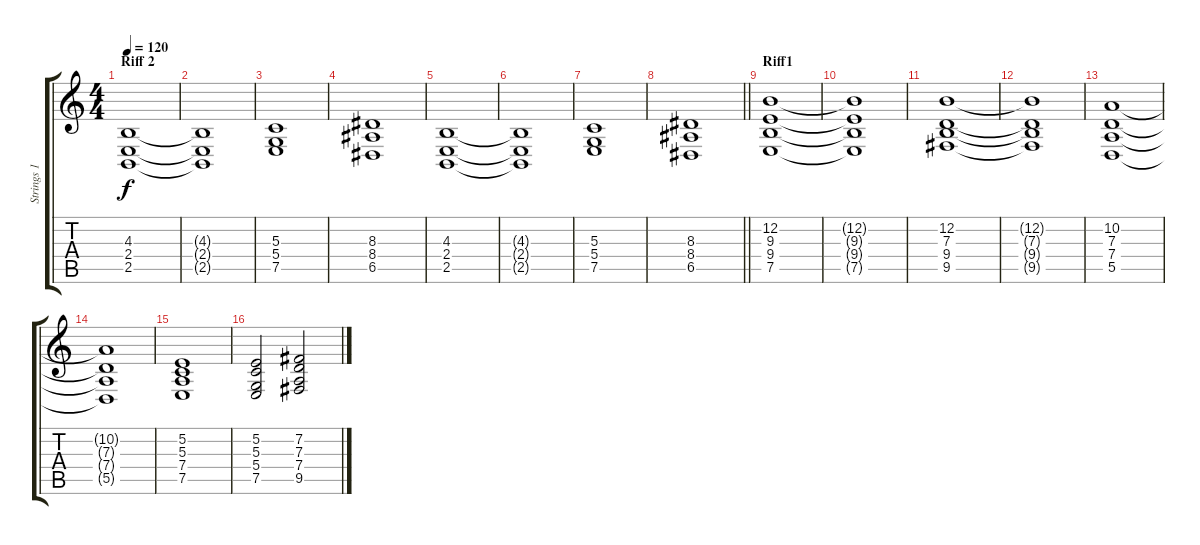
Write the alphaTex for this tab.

\track ("Strings 1" "Strings 1") {instrument pad2warm}
\staff {score tabs}
\tuning (E4 B3 G3 D3 A2 E2) {hide}
\ts (4 4)
\section ("" "Riff 2")
\tempo 120
\clef g2
\ks c
(4.3 2.4 2.5).1{dy f volume 6 instrument pad2warm} |
(4.3{t} 2.4{t} 2.5{t}).1 |
(5.3 5.4 7.5).1 |
(8.3 8.4 6.5).1 |
(4.3 2.4 2.5).1 |
(4.3{t} 2.4{t} 2.5{t}).1 |
(5.3 5.4 7.5).1 |
\barLineRight lightlight
(8.3 8.4 6.5).1 |
\section ("" "Riff1")
(12.2 9.3 9.4 7.5).1{volume 6 instrument pad2warm} |
(12.2{t} 9.3{t} 9.4{t} 7.5{t}).1 |
(12.2 7.3 9.4 9.5).1 |
(12.2{t} 7.3{t} 9.4{t} 9.5{t}).1 |
(10.2 7.3 7.4 5.5).1 |
(10.2{t} 7.3{t} 7.4{t} 5.5{t}).1 |
(5.2 5.3 7.4 7.5).1 |
(5.2 5.3 5.4 7.5).2 (7.2 7.3 7.4 9.5).2
